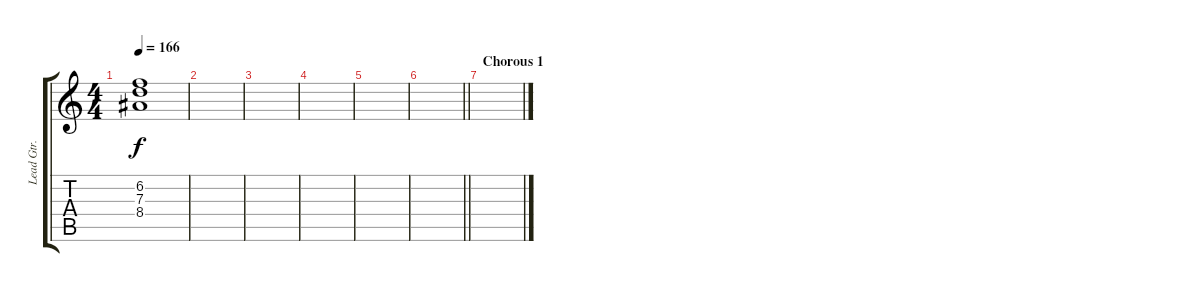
\track ("Lead Gtr." "Lead Gtr.") {instrument electricguitarmuted}
\staff {score tabs}
\tuning (E4 B3 G3 D3 A2 D2) {hide}
\ts (4 4)
\tempo 166
\clef g2
\ks c
(6.2 7.3 8.4).1{dy f} |
|
|
|
|
\barLineRight lightlight
|
\section ("" "Chorous 1")
